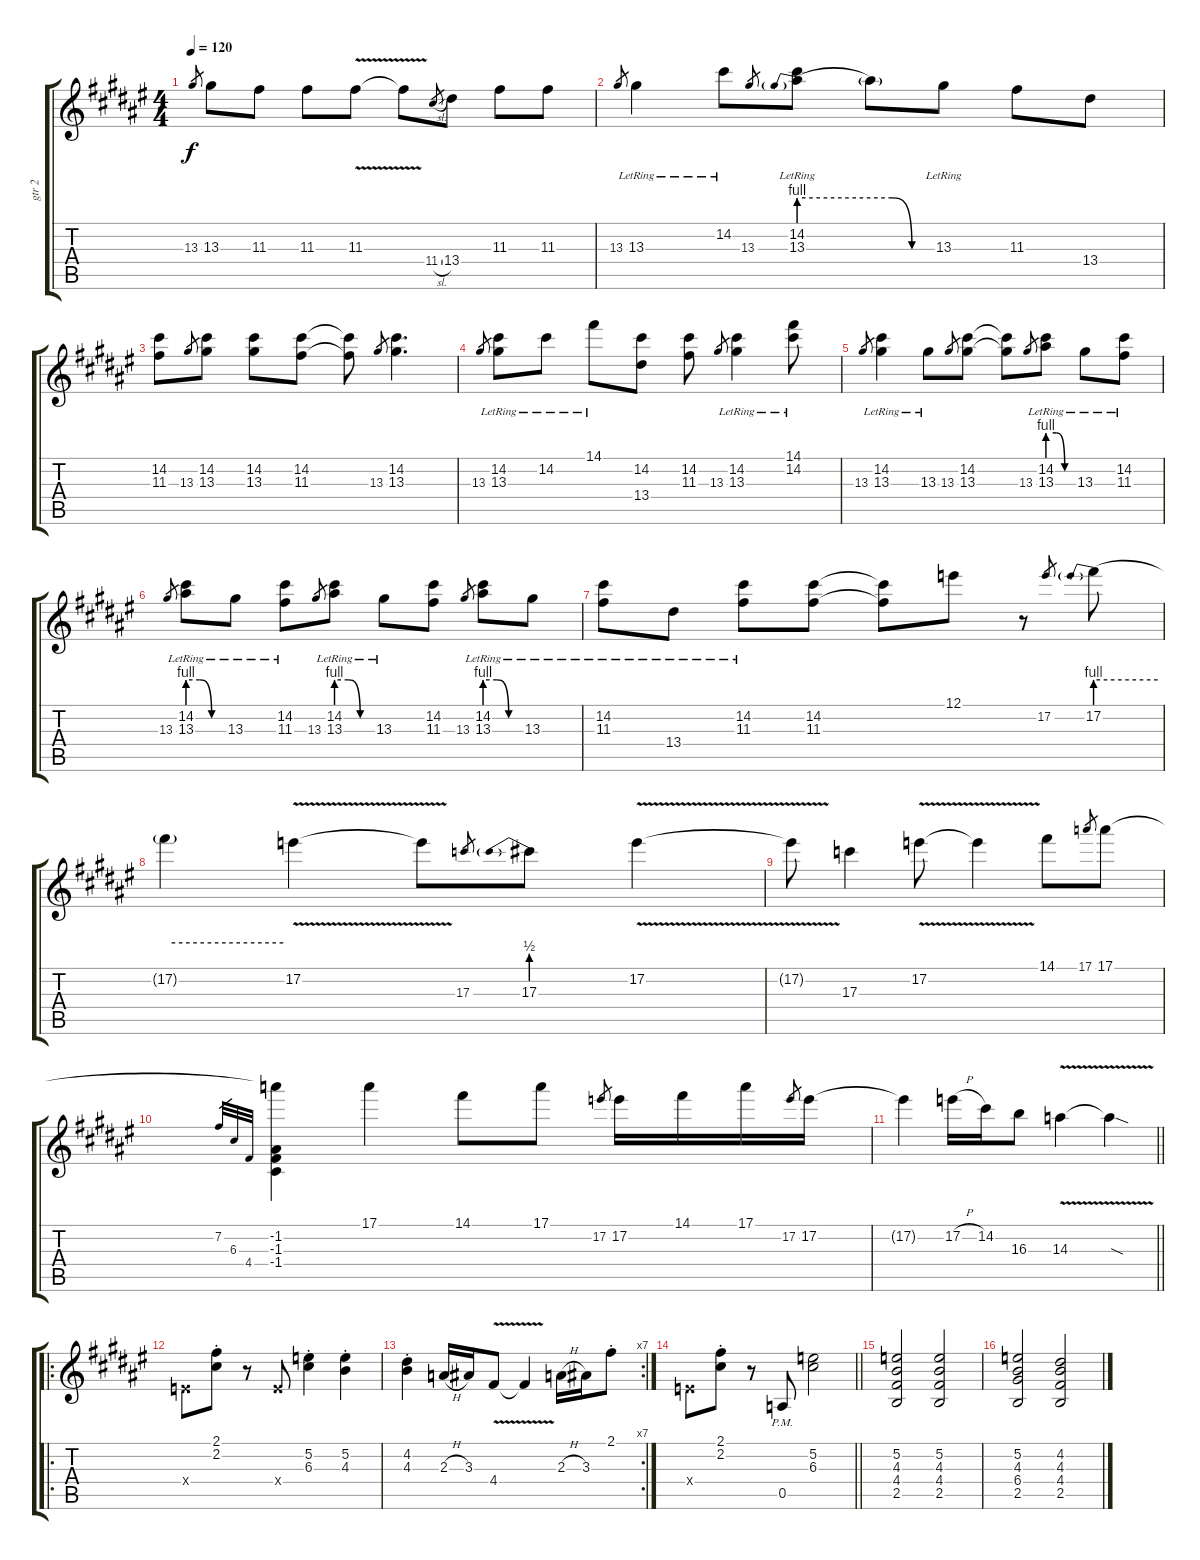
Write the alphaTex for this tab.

\track ("gtr 2" "gtr 2") {instrument distortionguitar}
\staff {score tabs}
\tuning (E4 B3 G3 D3 A2 E2) {hide}
\ts (4 4)
\tempo 120
\clef g2
\ks d#minor
13.3.8{gr dy f} 13.3.8 11.3.8 11.3.8 11.3{v}.8 11.3{v t}.8 11.4{sl}.8{gr} 13.4.8 11.3.8 11.3.8 |
\ks f#
13.3.8{gr} 13.3{lr}.4 14.2{lr}.8 13.3.8{gr} (14.2{lr} 13.3{be (prebend 0 4 60 4) lr}).8 13.3{be (custom 0 4 20 4 40 0 60 0) t}.8 13.3{lr}.8 11.3.8 13.4.8 |
\ks d#minor
(14.2 11.3).8 13.3.8{gr} (14.2 13.3).8 (14.2 13.3).8 (14.2 11.3).8 (14.2{t} 11.3{t}).8 13.3.8{gr} (14.2 13.3).4{d} |
\ks f#
13.3.8{gr} (14.2{lr} 13.3{lr}).8 14.2{lr}.8 14.1{lr}.8 (14.2 13.4).8 (14.2 11.3).8 13.3.8{gr} (14.2{lr} 13.3{lr}).4 (14.1{lr} 14.2{lr}).8 |
\ks d#minor
13.3.8{gr} (14.2{lr} 13.3{lr}).4 13.3{lr}.8 13.3.8{gr} (14.2 13.3).8 (14.2{t} 13.3{t}).8 13.3.8{gr} (14.2{lr} 13.3{be (custom 0 4 20 4 40 0 60 0) lr}).8 13.3{lr}.8 (14.2{lr} 11.3{lr}).8 |
\ks f#
13.3.8{gr} (14.2{lr} 13.3{be (custom 0 4 20 4 40 0 60 0) lr}).8 13.3{lr}.8 (14.2{lr} 11.3{lr}).8 13.3.8{gr} (14.2{lr} 13.3{be (custom 0 4 20 4 40 0 60 0) lr}).8 13.3{lr}.8 (14.2 11.3).8 13.3.8{gr} (14.2{lr} 13.3{be (custom 0 4 20 4 40 0 60 0) lr}).8 13.3{lr}.8 |
\ks d#minor
(14.2{lr} 11.3{lr}).8 13.4{lr}.8 (14.2{lr} 11.3{lr}).8 (14.2 11.3).8 (14.2{t} 11.3{t}).8 12.1.8 r.8 17.2.8{gr} 17.2{be (prebend 0 4 60 4)}.8 |
\ks f#
17.2{be (hold 0 4 60 4) t}.4 17.2{v}.4 17.2{v t}.8 17.3.8{gr} 17.3{be (prebend 0 2 60 2)}.8 17.2{v}.4 |
\ks d#minor
17.2{v t}.8 17.3.4 17.2{v}.8 17.2{v t}.4 14.1.8 17.1.8{gr} 17.1.8 |
\ks f#
7.2.32{gr} 6.3.32{gr} 4.4.32{gr} (17.1{t} -1.2 -1.3 -1.4).4 17.1.4 14.1.8 17.1.8 17.2.8{gr} 17.2.16 14.1.16 17.1.16 17.2.8{gr} 17.2.16 |
\barLineRight lightlight
\ks d#minor
17.2{t}.4 17.2{h}.16 14.2.16 16.3.8 14.3{v}.4 14.3{sod t}.4 |
\ro
\ks f#
2.4{x}.8 (2.1{st} 2.2{st}).8 r.8 2.4{x}.8 (5.2{st} 6.3{st}).4 (5.2{st} 4.3{st}).4 |
\rc 7
\ks d#minor
(4.2{st} 4.3{st}).4 2.3{h}.16 3.3.16 4.4{v}.8 4.4{v t}.4 2.3{h}.16 3.3.16 2.1{st}.8 |
\barLineRight lightlight
\ks f#
2.4{x}.8 (2.1{st} 2.2{st}).8 r.8 0.5{pm}.8 (5.2 6.3).2 |
\ks d#minor
(5.2 4.3 4.4 2.5).2 (5.2 4.3 4.4 2.5).2 |
(5.2 4.3 6.4 2.5).2 (4.2 4.3 4.4 2.5).2
